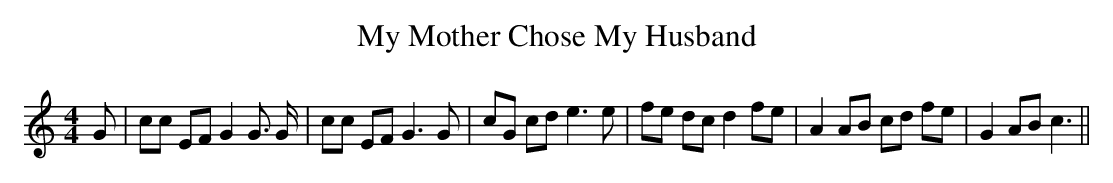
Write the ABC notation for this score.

X:1
T:My Mother Chose My Husband
M:4/4
L:1/8
K:C
 G| cc EF G2 G3/2 G/2| cc EF G3 G| cG cd e3 e| fe dc d2 fe| A2 AB cd fe|\
 G2 AB c3||
